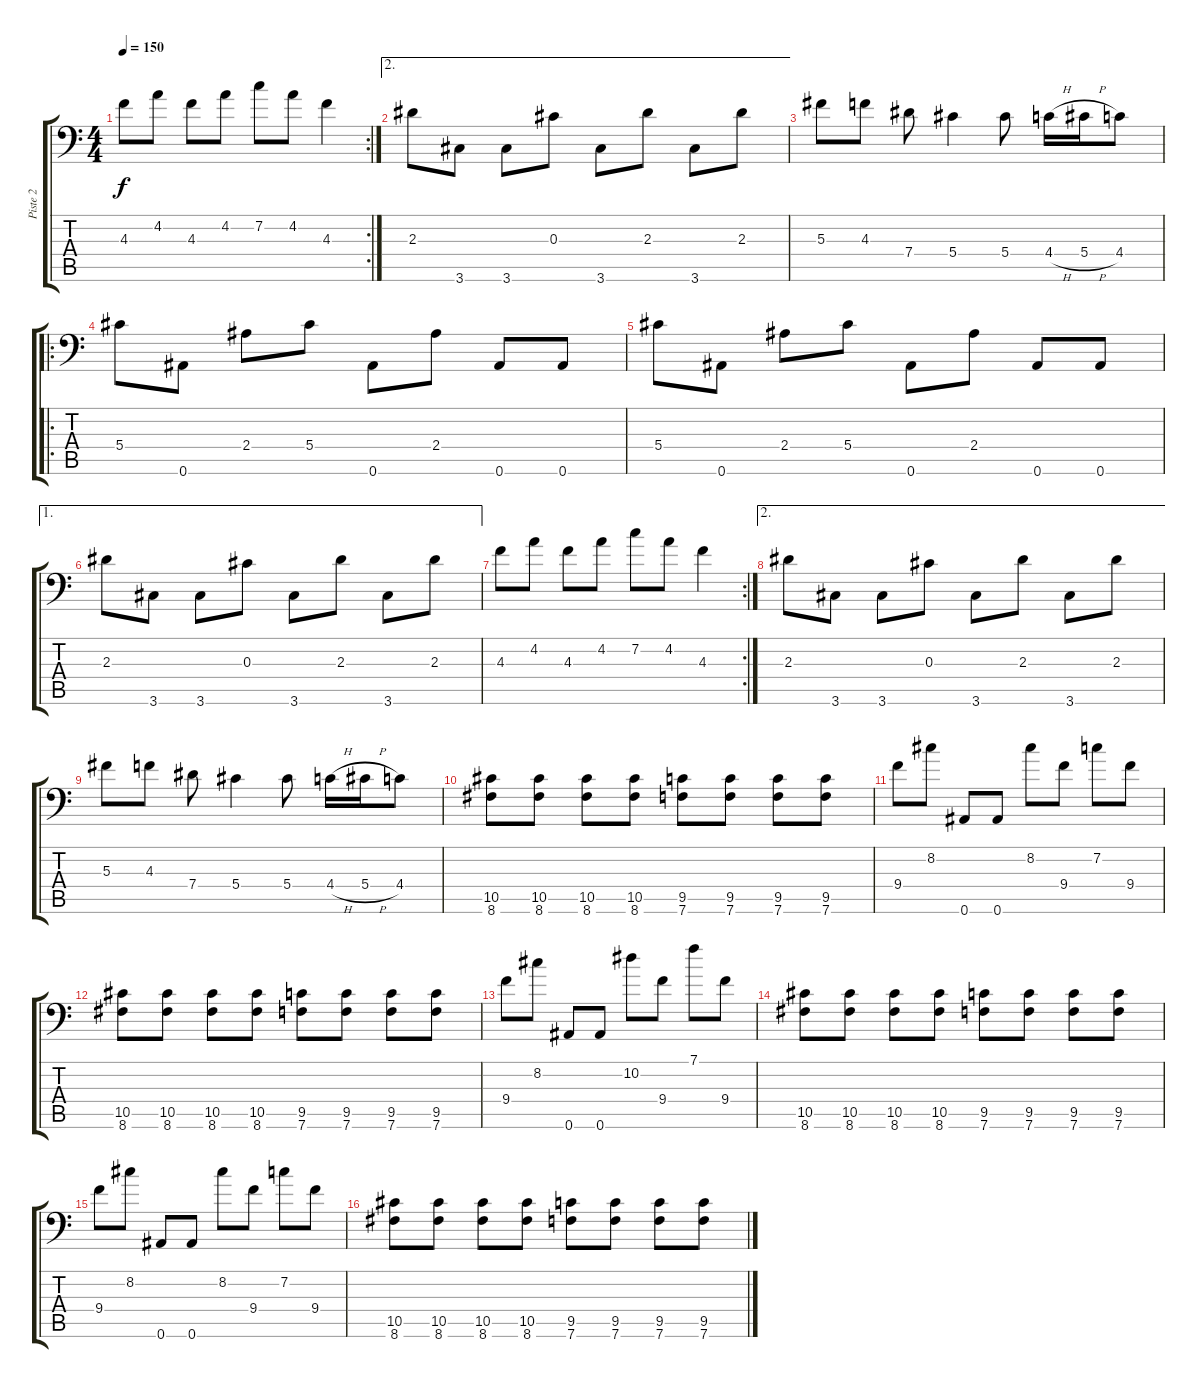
\track ("Piste 2" "Piste 2") {instrument distortionguitar}
\staff {score tabs}
\tuning (Bb3 F3 Db3 Ab2 Eb2 Bb1) {hide}
\rc 2
\ts (4 4)
\tempo 150
\clef f4
\ks c
4.3.8{dy f} 4.2.8 4.3.8 4.2.8 7.2.8 4.2.8 4.3.4 |
\ae 2
2.3.8 3.6.8 3.6.8 0.3.8 3.6.8 2.3.8 3.6.8 2.3.8 |
5.3.8 4.3.8 7.4.8 5.4.4 5.4.8 4.4{h}.16 5.4{h}.16 4.4.8 |
\ro
5.4.8 0.6.8 2.4.8 5.4.8 0.6.8 2.4.8 0.6.8 0.6.8 |
5.4.8 0.6.8 2.4.8 5.4.8 0.6.8 2.4.8 0.6.8 0.6.8 |
\ae 1
2.3.8 3.6.8 3.6.8 0.3.8 3.6.8 2.3.8 3.6.8 2.3.8 |
\rc 2
4.3.8 4.2.8 4.3.8 4.2.8 7.2.8 4.2.8 4.3.4 |
\ae 2
2.3.8 3.6.8 3.6.8 0.3.8 3.6.8 2.3.8 3.6.8 2.3.8 |
5.3.8 4.3.8 7.4.8 5.4.4 5.4.8 4.4{h}.16 5.4{h}.16 4.4.8 |
(10.5 8.6).8 (10.5 8.6).8 (10.5 8.6).8 (10.5 8.6).8 (9.5 7.6).8 (9.5 7.6).8 (9.5 7.6).8 (9.5 7.6).8 |
9.4.8 8.2.8 0.6.8 0.6.8 8.2.8 9.4.8 7.2.8 9.4.8 |
(10.5 8.6).8 (10.5 8.6).8 (10.5 8.6).8 (10.5 8.6).8 (9.5 7.6).8 (9.5 7.6).8 (9.5 7.6).8 (9.5 7.6).8 |
9.4.8 8.2.8 0.6.8 0.6.8 10.2.8 9.4.8 7.1.8 9.4.8 |
(10.5 8.6).8 (10.5 8.6).8 (10.5 8.6).8 (10.5 8.6).8 (9.5 7.6).8 (9.5 7.6).8 (9.5 7.6).8 (9.5 7.6).8 |
9.4.8 8.2.8 0.6.8 0.6.8 8.2.8 9.4.8 7.2.8 9.4.8 |
(10.5 8.6).8 (10.5 8.6).8 (10.5 8.6).8 (10.5 8.6).8 (9.5 7.6).8 (9.5 7.6).8 (9.5 7.6).8 (9.5 7.6).8
